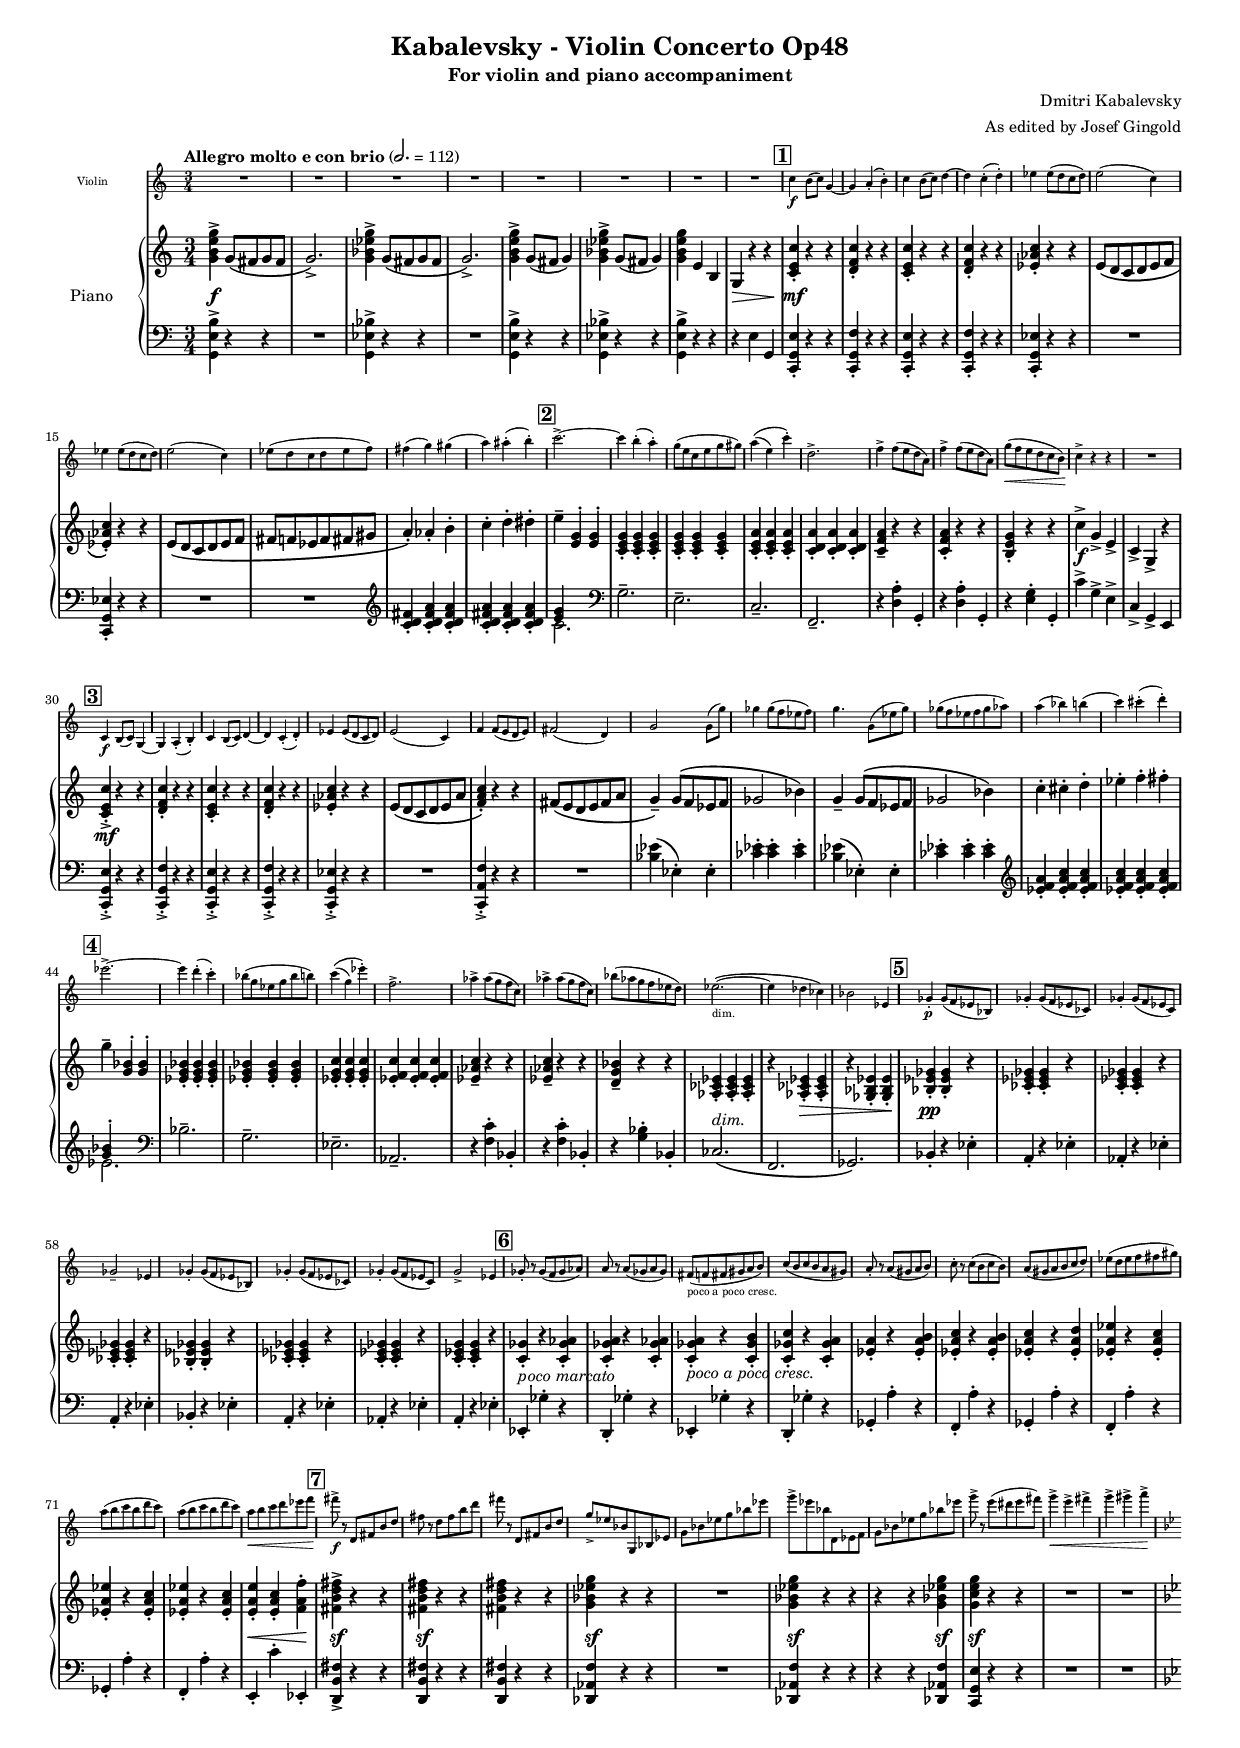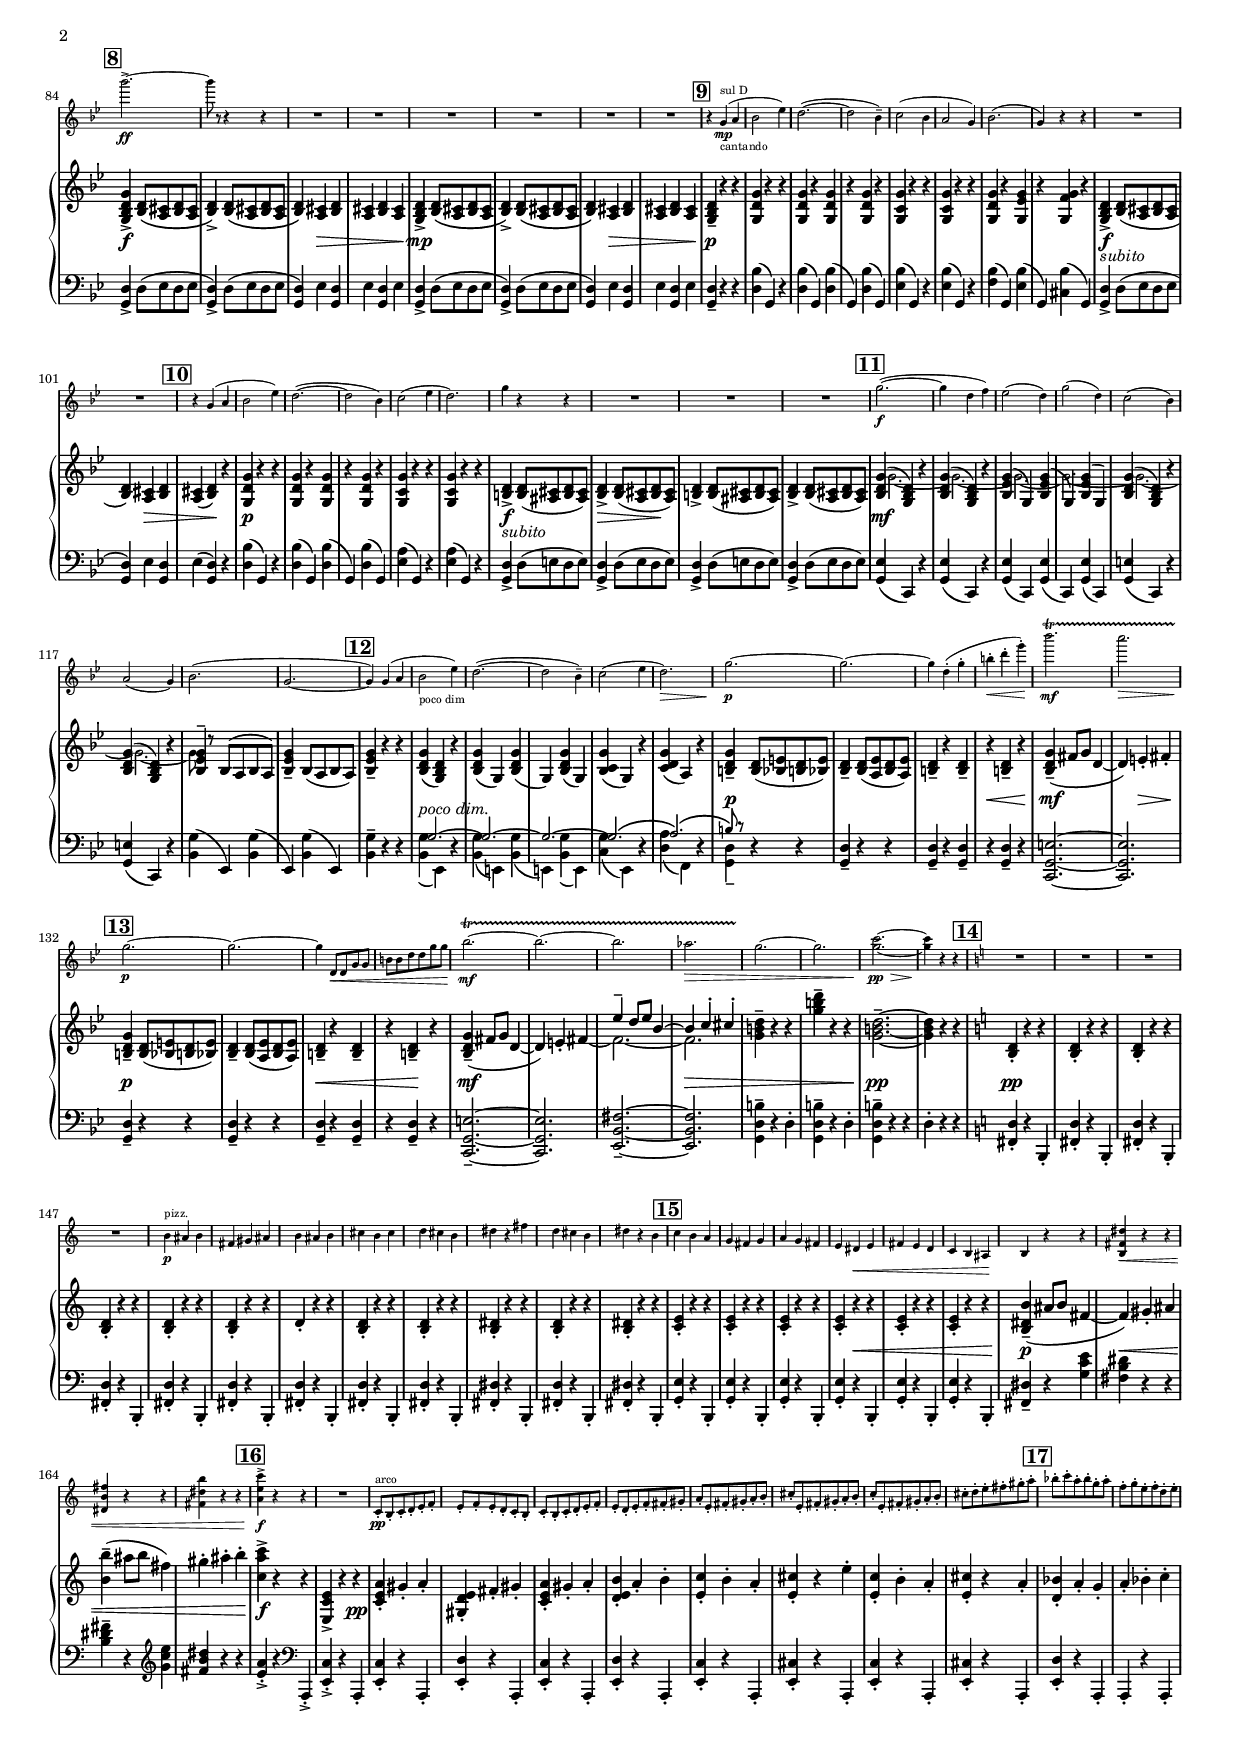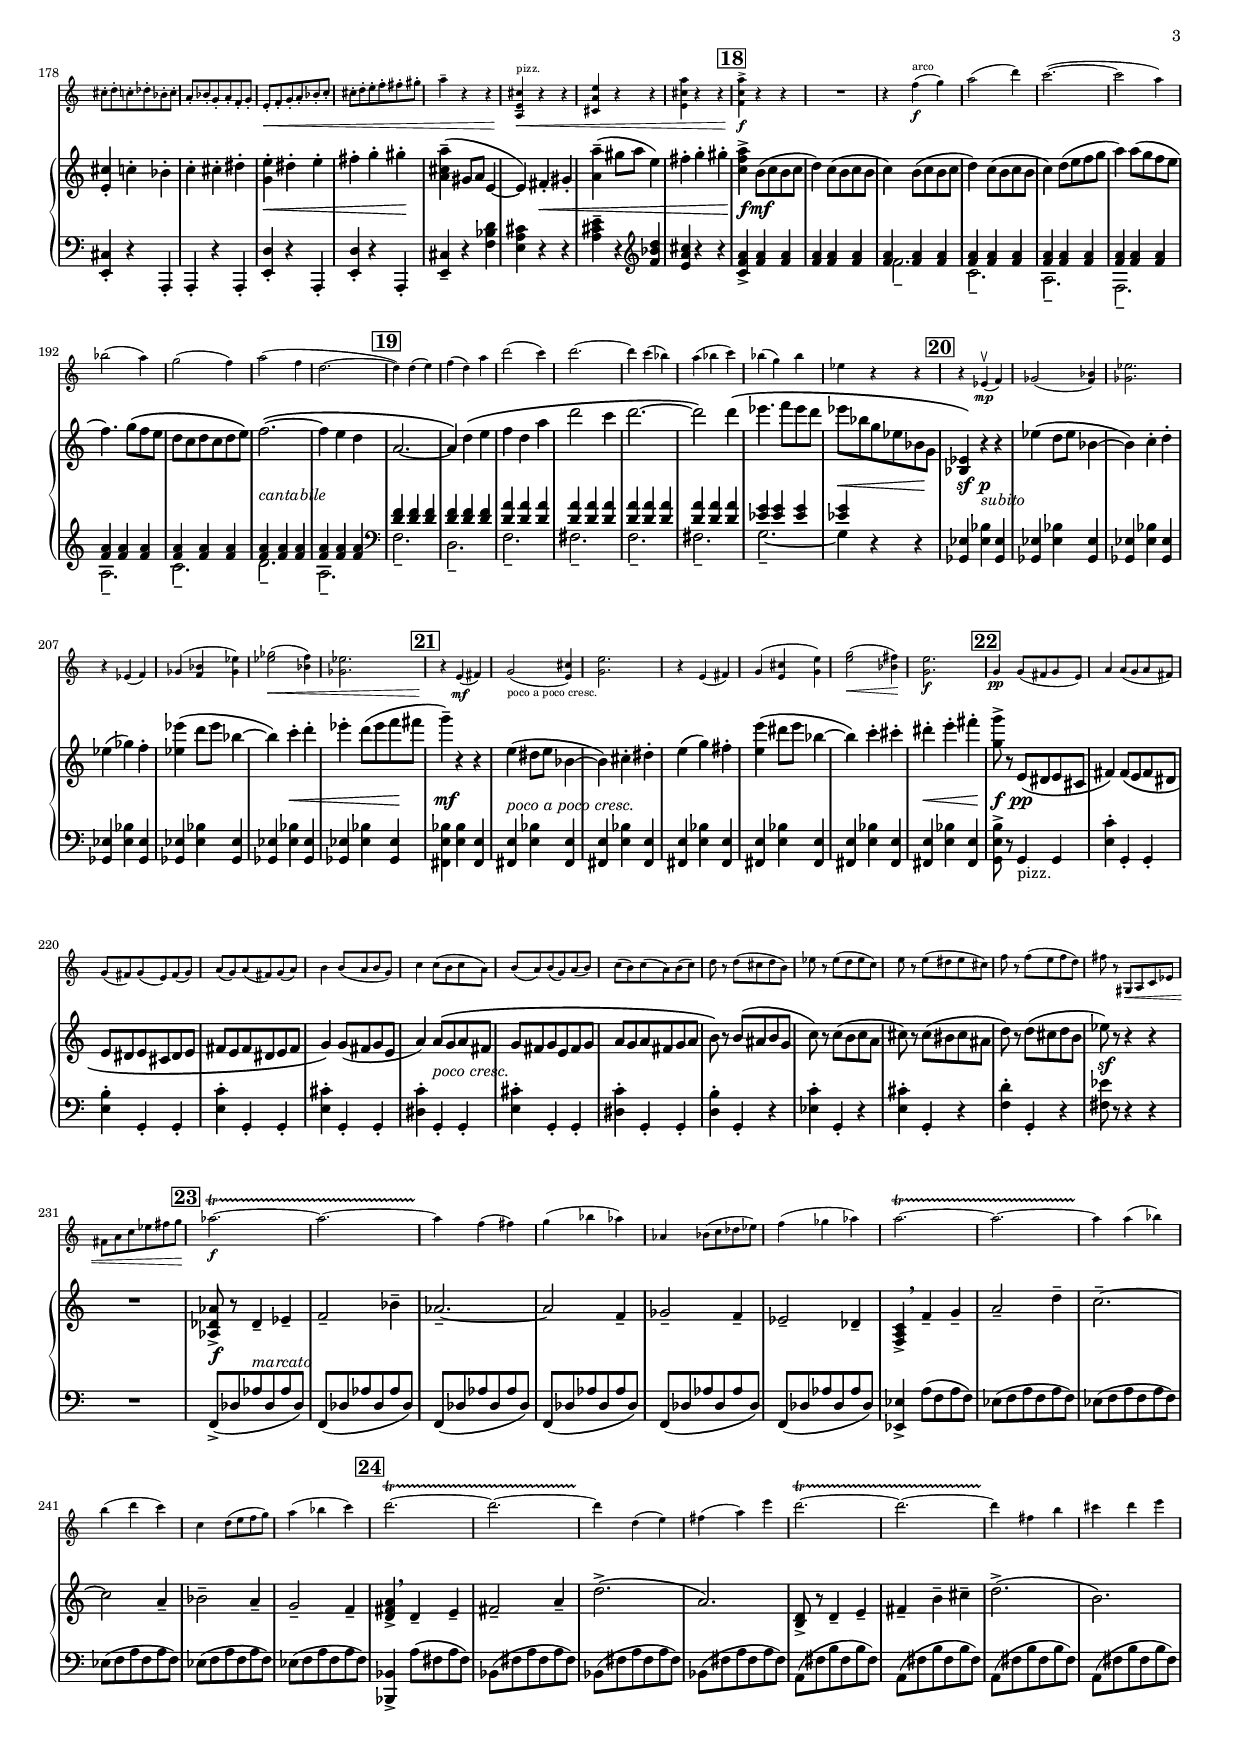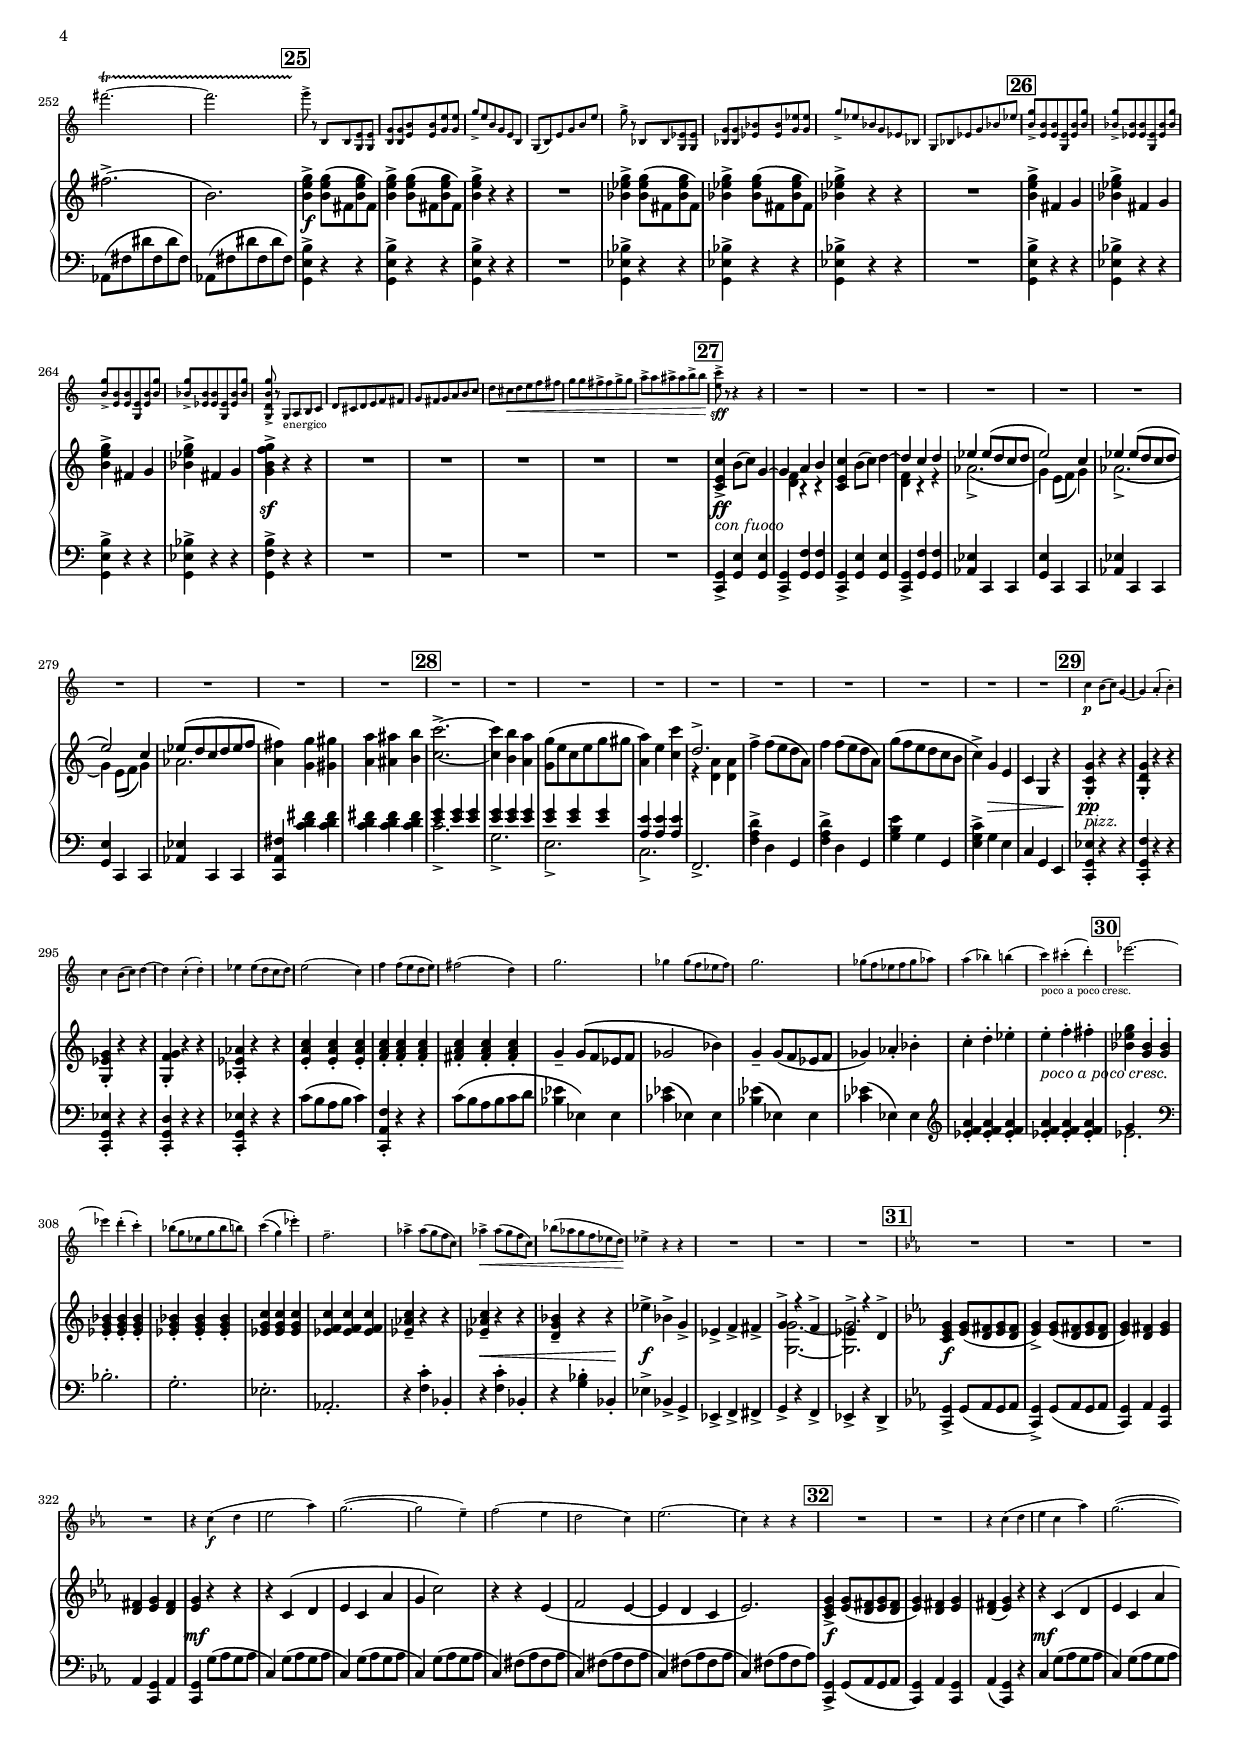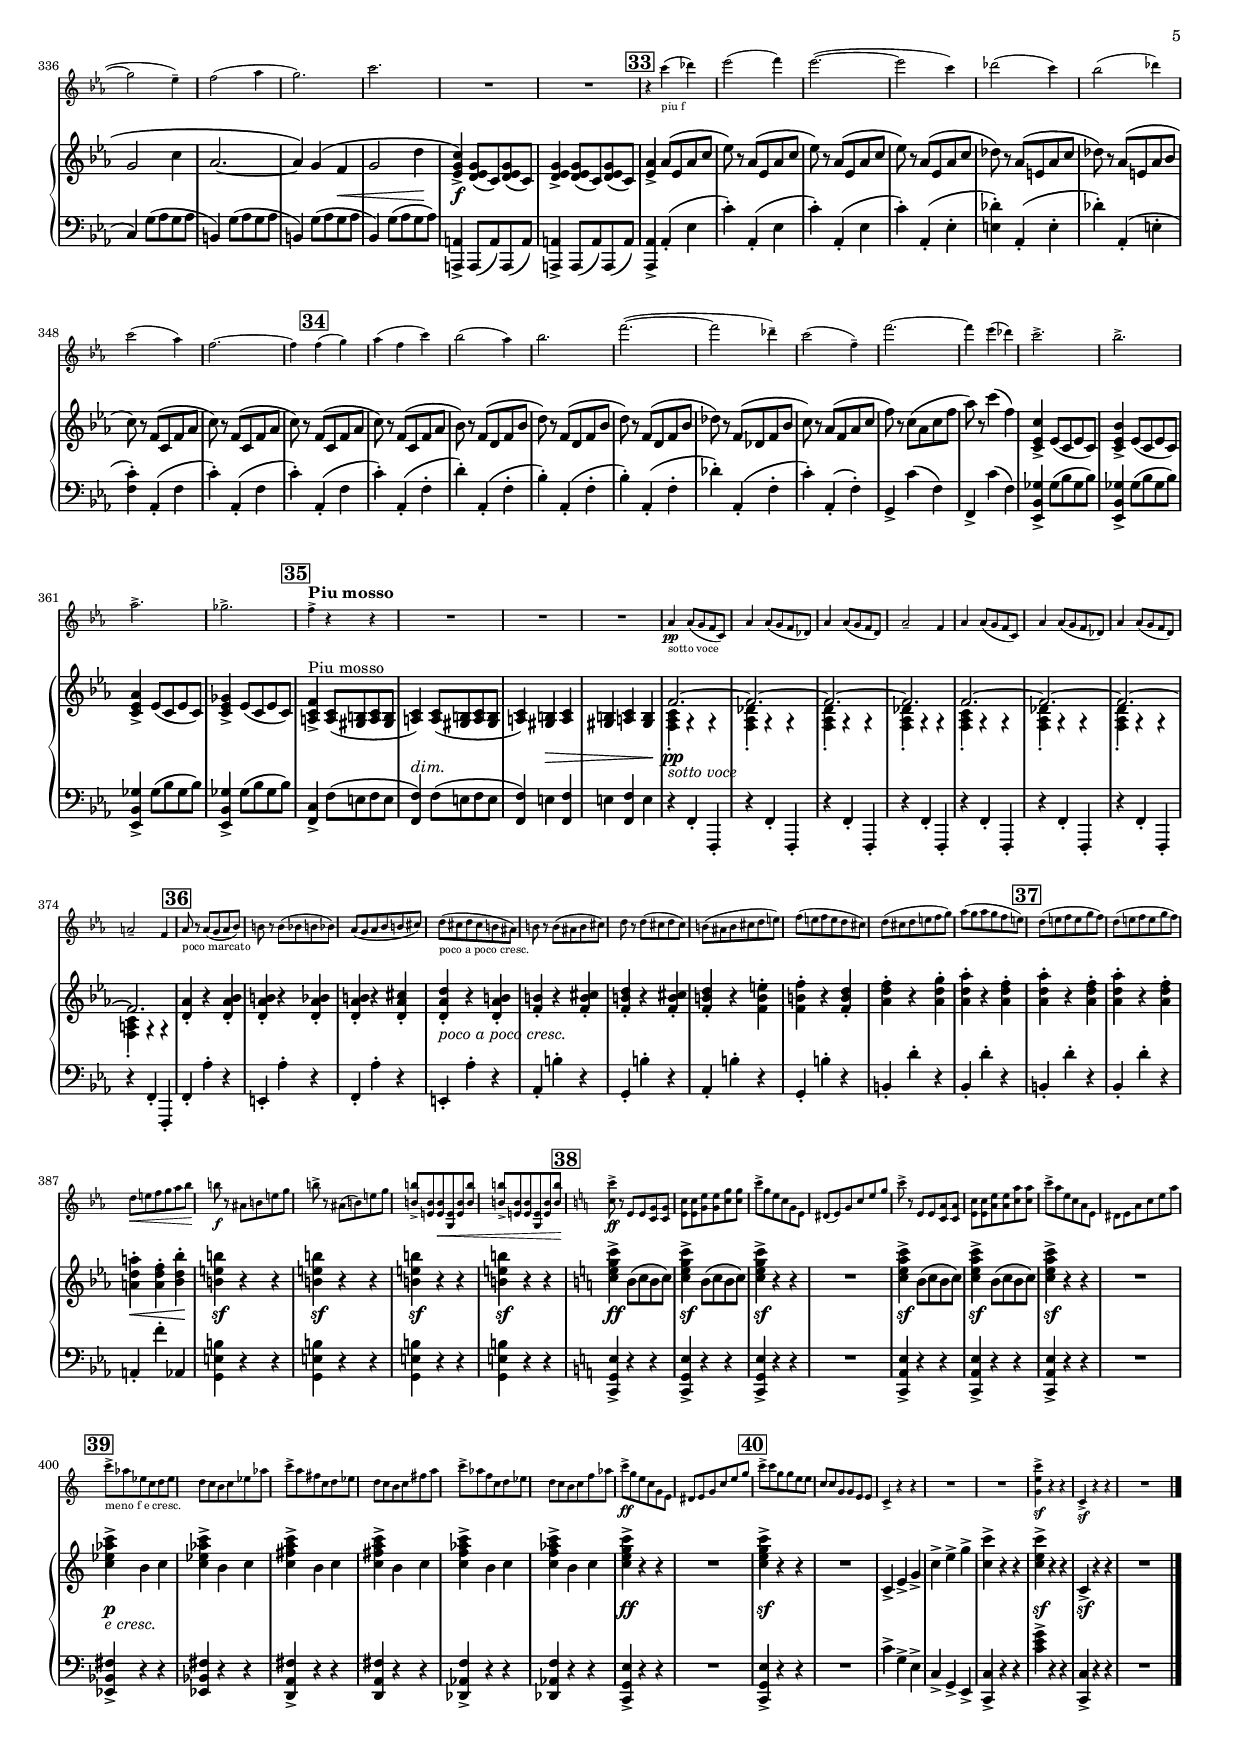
\version "2.18.2"
\include "articulate.ly"
#(set-global-staff-size 14)

%%%%%%%%%%%%%%%%%%%%%%%%%%%%%%%%%%%%%%%%%%%%%%%%%%%%%%%%%%%%%%%%%%%%%%%%%%%%%%%%%%%%%%%%%%
%%  http://lsr.di.unimi.it/LSR/Item?id=445

%LSR by Jay Anderson.
%modyfied by Simon Albrecht on March 2014.
%=> http://lilypond.1069038.n5.nabble.com/LSR-445-error-td160662.html

#(define (octave-up m t)
 (let* ((octave (1- t))
      (new-note (ly:music-deep-copy m))
      (new-pitch (ly:make-pitch
        octave
        (ly:pitch-notename (ly:music-property m 'pitch))
        (ly:pitch-alteration (ly:music-property m 'pitch)))))
  (set! (ly:music-property new-note 'pitch) new-pitch)
  new-note))

#(define (octavize-chord elements t)
 (cond ((null? elements) elements)
     ((eq? (ly:music-property (car elements) 'name) 'NoteEvent)
       (cons (car elements)
             (cons (octave-up (car elements) t)
                   (octavize-chord (cdr elements) t))))
     (else (cons (car elements) (octavize-chord (cdr elements ) t)))))

#(define (octavize music t)
 (if (eq? (ly:music-property music 'name) 'EventChord)
       (ly:music-set-property! music 'elements (octavize-chord
(ly:music-property music 'elements) t)))
 music)

makeOctaves = #(define-music-function (parser location arg mus) (integer? ly:music?)
 (music-map (lambda (x) (octavize x arg)) (event-chord-wrap! mus)))
%%%%%%%%%%%%%%%%%%%%%%%%%%%%%%%%%%%%%%%%%%%%%%%%%%%%%%%%%%%%%%%%%%%%%%%%%%%%%%%%%%%%%%%%%%

cr = \change Staff = "right"
cl = \change Staff = "left"
rhMark = \markup { 
  \path #0.1 #'((moveto -1 0)(rlineto 0 -1.5)(rlineto 0.5 0))
}

\header {
  title = "Kabalevsky - Violin Concerto Op48"
  subtitle = "For violin and piano accompaniment"
  arranger = "As edited by Josef Gingold"
  composer = "Dmitri Kabalevsky"
}

upper-prelude = \relative c'' {
  <g b e g>4-> g8\( fis g fis g2.\)->
  <g bes ees g>4-> g8\( fis g fis g2.\)->
  <g b e g>4-> g8( fis g4)
  <g bes ees g>4-> g8( fis g4)
  <g b e g>4 e b
  g4 r r
}

lower-prelude = \relative c {
  <g e' b'>4-> r r
  R2.
  <g ees' bes'>4-> r r
  R2.
  <g e' b'>4-> r r
  <g ees' bes'>4-> r r
  <g e' b'>4-> r r
  r4 e' g,
}

dynamics-prelude = {
  s2.\f s2.*6 s4\> s4 s4\!
}

upper-one = \relative c' {
  <c e c'>4-. r r
  <d f c'>4-. r r
  <c e c'>4-. r r
  <d f c'>4-. r r
  <ees aes c>4-. r r
  e8\( d c d e f <ees aes c>4-.\) r r
  e8\( d c d e f fis f ees f fis gis a4-.\) aes-. b-. c-. d-. dis-.
}

upper-two = \relative c'' {
  e4-- s4 s4
  <c, e g>4-. q-. q-. q-. q-. q-.
  <c e a>4-. q-. q-.
  <c d a'>4-. q-. q-.
  <c f a>4-- r r
  q4-. r r
  <b e g>4-. r r
  c'4-> g-> e-> c-> g-> r
}

upper-three = \relative c' {
  <c e c'>4-.-> r r
  <d f c'>4-. r r
  <c e c'>4-. r r
  <d f c'>4-. r r
  <ees aes c>4-. r r
  e8\( d c d e a <f a c>4-.\) r r
  fis8\( e d e fis a g4--\)
  g8\( f ees f ges2 bes4\)
  g4-- g8\( f ees f ges2 bes4\)
  c4-. cis-. d-. ees-. f-. fis-.
}

upper-four = \relative c''' {
  g4-- s4 s4
  <ees, g bes>4-. q-. q-. q-. q-. q-.
  <ees g c>4-. q-. q-.
  <ees f c'>4-. q-. q-.
  <ees aes c>4-- r r
  <ees aes c>4-- r r
  <d g bes>4-- r r
  <aes ces ees>4-. q-. q-. r q-. q-.
  r4 <ges bes ees>-. q-.
}

upper-five = \relative c' {
  <bes ees ges>4-. q-. r
  <ces ees ges>4-. q-. r
  <c ees ges>4-. q-. r
  <ces ees ges>4-. q-. r
  <bes ees ges>4-. q-. r
  <ces ees ges>4-. q-. r
  <c ees ges>4-. q-. r
  <c ees g>4-. q-. r
}

upper-six = \relative c' {
  <c ges'>4-. r <c ges' aes>-.
  <c ges' a>4-. r <c ges' aes>-.
  <c ges' a>4-. r <c ges' b>-.
  <c ges' c>4-. r <c ges' a>-.
  <ees a>4-. r <ees a b>-.
  <ees a c>4-. r <ees a b>-.
  <ees a c>4-. r <ees a d>-.
  <ees a ees'>4-. r <ees a c>-.
  <ees a ees'>4-. r <ees a c>-.
  <ees a ees'>4-. r <ees a c>-.
  <e a e'>4-. <e a c>-. <f a f'>-.
}

upper-seven = \relative c' {
  <fis b d fis>4-> r r
  <fis b d fis>4 r r
  <fis b d fis>4 r r
  <g bes ees g>4 r r
  R2.
  <g bes ees g>4 r r
  r4 r4 <g bes ees g>4
  <g c e g>4 r r
  R2. R2.
}

upper-eight = \relative c' {
  \key g \minor
  <g bes d g>4->
  <bes d>8\( <a cis> <bes d> <a cis> <bes d>4\)->
  <bes d>8\( <a cis> <bes d> <a cis> <bes d>4\)
  <a cis>4 <bes d> <a cis> <bes d> <a cis>
  <g bes d>4->
  <bes d>8\( <a cis> <bes d> <a cis> <bes d>4\)->
  <bes d>8\( <a cis> <bes d> <a cis> <bes d>4\)
  <a cis>4 <bes d> <a cis> <bes d> <a cis>
}

upper-nine = \relative c' {
  <g bes d>4-- r r
  <g d' g>4 r r q r q r q r
  <g c g'>4 r r q r r
  <g d' g>4 r <g ees' g> r <g f' g> r
  <g bes d>4->
  <bes d>8( <a cis> <bes d> <a cis> <bes d>4)
  <a cis>4 <bes d>
}

upper-ten = \relative c' {
  <a cis>4( <bes d>) r
  <g d' g>4 r r q r q r q r
  <g c g'>4 r r q r r
  <b d>4-> q8( <ais cis> <b d> <ais cis>)
  <bes d>4-> q8( <a cis> <bes d> <a cis>)
  <b d>4-> q8( <ais cis> <b d> <ais cis>)
  <bes d>4-> q8( <a cis> <bes d> <a cis>)
}

upper-eleven = \relative c' {
  << {
    <bes d g>4( <g bes d>) b'\rest
    <bes, d g>4( <g bes d>) b'\rest
    <bes, ees g>4( g) q( g) q( g)
    <bes d g>( <g bes d>) b'\rest
    <bes, d g>( <g bes d>) b'\rest
    <bes, ees g>4-- bes8( a bes a)
  } \\ {
    \tiny
    % \stemNeutral
    g'2.~ g2.~ g2.~ g2.~ g2.~ g2.~ g8 d'8\rest
  } >>
  \normalsize
  <bes, ees g>4-- bes8( a bes a)
}

upper-twelve = \relative c' {
  <bes ees g>4-- r r
  <bes d g>4( <g bes d>) r
  \repeat unfold 3 { <bes d g>4( g) }
  <bes c g'>4( g) r
  <c d g>4( a) r
  <b d g>4-- <b d>8( <bes e> <b d> <bes e>)
  <bes d>4-- q8( <a ees'> <bes d> <a ees'>)
  <b d>4-- r q-- r q-- r
  <bes d g>4--( fis'8 g d4~ d) e-. fis-.
}

upper-thirteen = \relative c' {
  <b d g>4-- <b d>8( <bes e> <b d> <bes e>)
  <bes d>4-- q8( <a ees'> <bes d> <a ees'>)
  <b d>4-- r q-- r q-- r
  <bes d g>4--( fis'8 g d4~ d) e-. << {
    s4 ees'4-- d8 ees bes4~ bes c4-. cis-.
  } \\ {
    \stemNeutral
    fis,4~
    \stemDown
    fis2.~ fis
  } >>
  <g b d>4-- r r
  <g' b d>4-- r r
  <g, b d>2.--~ q4 r r
}

upper-fourteen = \relative c' {
  \key c \major
  \repeat unfold 6 { <b d>4-. r r }
  d4-. r r
  <b d>4-. r r
  \repeat unfold 2 { <b d>4-. r r <b dis>-. r r }
}

upper-fifteen = \relative c' {
  \repeat unfold 6 { <c e>4-. r r }
  <b dis b'>4--( ais'8 b fis4~ fis) gis-. ais
  <b b'>4--( ais'8 b fis4) gis-. ais-. b-.
}

upper-sixteen = \relative c'' {
  <c a' c>4-> r r <e,, c' e>-> r r
  <c' e a>4-. gis'-. a-.
  <e d gis,>4-. fis-. gis-.
  <a e c>4-. gis-. a-.
  <b e, d>4-. a-. b-.
  <c e,>4-. b-. a-.
  <cis e,>4-. r e-.
  <c e,>4-. b-. a-.
  <cis e,>4-. r a-.
}

upper-seventeen = \relative c' {
  <d bes'>4-. a'-. g-. a-. bes-. c-.
  <cis e,>4-. c-. bes-. c-. cis-. dis-.
  <e g,>4-. dis-. e-. fis-. g-. gis-.
  <a, cis a'>4--( gis8 a e4~ e) fis4-. gis-.
  <a a'>4--( gis'8 a e4) fis-. g-. gis-.
}

upper-eighteen = \relative c'' {
  <c f a>4-> b8( c b c d4)
  c8( b c b c4)
  b8( c b c d4)
  c8( b c b c4)
  d8( e f g a4)
  a8( g f e f4.)
  g8\( f e d c d c d e\)
  f2.\(~ f4 e d a2.~ a4\)
}
upper-ninteen = \relative c'' {
  d4\( e f d a' d2 c4 d2.~ d2\)
  d4\( ees4. f8 ees d ees bes g ees bes g
  <ees bes>4\)
}

upper-twenty = \relative c'' {
  r4 r
  ees4( d8 ees bes4~ bes) c-. d-.
  ees4( ges) f-.
  <ees ees'>4( d'8 ees bes4~ bes) c-. d-.
  ees-. d8( ees f fis g4--)
}

upper-twentyone = \relative c'' {
  r4 r
  e4( dis8 e bes4~ bes) cis-. dis-.
  e4( g) fis-. <e e'>4( dis'8 e bes4~ bes) c-. cis-.
  dis4-. e-. fis-.
}
upper-twentytwo = \relative c''' {
  <g g'>8-> r e,8( dis e cis
  fis4) fis8\( e fis dis e dis e cis dis e fis e fis dis e fis
  g4\) g8( fis g e a4)
  a8\( g a fis g fis g e fis g a g a fis g a b\) r
  b8( ais b g c) r c( b c a cis) r
  cis8( bis cis ais d) r d( cis d b ees) r r4 r4
  R2.
}
upper-twentythree = \relative c' {
  <aes des aes'>8-> r des4-- ees--
  f2-- bes4-- aes2.~-- aes2 f4--
  ges2-- f4-- ees2-- des4--
  <c a f>4-> \breathe f4-- g-- a2-- d4--
  c2.~-- c2 a4-- bes2-- a4-- g2-- f4--
}
upper-twentyfour = \relative c' {
  <d fis a>4-> \breathe d4-- e--
  fis2-- a4-- d2.(-> a2.)
  <b, d>8-> r d4-- e-- fis-- b-- cis--
  d2.->( b2.) fis'2.->( b,2.)
}
upper-twentyfive = \relative c'' {
  \repeat unfold 2 {
    <b e g>4-> q8( fis q fis)
  }
  q4-> r r R2.
  \repeat unfold 2 {
    <bes ees g>4-> q8( fis q fis)
  }
  q4-> r r R2.
}
upper-twentysix = \relative c'' {
  \repeat unfold 2 {
    <b e g>4-> fis g
    <bes ees g>4-> fis g
  }
  <g b f' g>4-> r r R2.*5
}
upper-twentyseven = \relative c' {
  <c e c'>4-> b'8( c)
  << { g4~ g a b } \\ { s4 <f d>4 r r } >>
  <c e c'>4 b'8( c)
  << { \stemNeutral d4~ \stemUp d c d } \\ { s4 <d, f> r r } >>
  << {
    ees'4 ees8( d c d e2) c4 ees ees8( d c d e2) c4
    ees8( d c d ees f \stemNeutral <fis a,>4)
  } \\ {
    aes,2.->( g4) e8( f g4) aes2.->( g4) e8( f g4) aes2.
  } >>
  \makeOctaves 1 { g4 gis a ais b }
}
upper-twentyeight = \relative c'' {
  \makeOctaves 1 { c2.~-> c4 b a }
  <g g'>8( e' c e g gis
  <a a,>4) e <c c'>
  << { d2.-> } \\ { r4 <a d,> q } >>
  f'4-> f8( e d a) f'4 f8( e d a)
  g'8( f e d c b c4)-> g e c g r
}
upper-twentynine = \relative c' {
  <g c g'>4-. r r
  <g d' g>4-. r r
  <g ees' g>4-. r r
  <g f' g>4-. r r
  <aes ees' aes>4-. r r
  \repeat unfold 3 { <e' a c>-. }
  \repeat unfold 3 { <f a c>-. }
  \repeat unfold 3 { <fis a c>-. }
  g4-- g8( f ees f ges2 bes4)
  g4-- g8( f ees f ges4)
  aes4-. bes-. c-. d-. ees-. e-. f-. fis-.
}
upper-thirty = \relative c'' {
  <bes ees g>4 s2
  \repeat unfold 6 { <ees, g bes>4-. }
  \repeat unfold 3 { <ees g c>4 }
  \repeat unfold 3 { <ees f c'>4 }
  <ees aes c>4-- r r
  <ees aes c>4-- r r
  <d g bes>4-- r r
  ees'4-> bes-> g-> ees-> f-> fis->
  << { g4-> r f-> ees-> r d-> } \\ { <g, g'>2.~ q2. } >>
}
upper-thirtyone = \relative c' {
  \key c \minor
  <c ees g>4
  <ees g>8( <d fis> <ees g> <d fis> <ees g>4)->
  <ees g>8( <d fis> <ees g> <d fis> <ees g>4)
  <d fis>4 <ees g> <d fis> <ees g> <d fis>
  <ees g>4 r r r c( d ees c aes' g c2)
  r4 r ees,4( f2 ees4~ ees d c ees2.)
}
upper-thirtytwo = \relative c' {
  <c ees g>4->
  <ees g>8( <d fis> <ees g> <d fis> <ees g>4)
  <d fis>4 <ees g> <d fis>( <ees g>) r
  r4 c( d ees c aes' g2 c4 aes2.~ aes4)
  g4( f g2 d'4 <ees, g c>4->)
  \repeat unfold 2 { <d ees g>8( c) }
  q4->
  \repeat unfold 2 { <d ees g>8( c) }
}
upper-thirtythree = \relative c' {
  <ees aes>4->
  \repeat unfold 3 { aes8( ees aes c ees) r }
  aes,8( ees aes c des) r
  aes8( e aes c des) r
  aes8( e aes bes c) r
  \repeat unfold 3 { f,8( c f aes c) r }
}
upper-thirtyfour = \relative c' {
  f8( c f aes bes) r
  \repeat unfold 2 { f8( d f bes d) r }
  f,8( d f bes des) r
  f,8( des f bes c) r
  aes8( f aes c f) r
  c8( aes c f aes) r c4( f,)
  <c, ees c'>4-> ees8( c ees c)
  <c ees bes'>4-> ees8( c ees c)
  <c ees aes>4-> ees8( c ees c)
  <c ees ges>4-> ees8( c ees c)
}
upper-thirtyfive = \relative c' {
  <a c f>4->^"Piu mosso"
  <a c>8( <gis b> <a c> <gis b> <a c>4)
  <a c>8( <gis b> <a c> <gis b> <a c>4)
  <gis b>4 <a c> <gis b> <a c> <gis b>
  << {
    f'2.~ f~ f~ f
    f2.~ f~ f~ f
  } \\ {
    <f, aes c>4-. r r
    <f aes des>4-. r r
    <f aes d>4-. r r
    <f aes des>4-. r r
    <f aes c>4-. r r
    <f aes des>4-. r r
    <f aes d>4-. r r
    <f a c>4-. r r
  } >>
}
upper-thirtysix = \relative c' {
  <d aes'>4-. r <d aes' bes>-.
  <d aes' b>4-. r <d aes' bes>-.
  <d aes' b>4-. r <d aes' cis>-.
  <d aes' d>4-. r <d aes' b>-.
  <f b>4-. r <f b cis>-.
  <f b d>4-. r <f b cis>-.
  <f b d>4-. r <f b e>-.
  <f b f'>4-. r <f b d>-.
  <aes d f>4-. r <aes d g>-.
  <aes d aes'>4-. r <aes d f>-.
}
upper-thirtyseven = \relative c'' {
  <aes d aes'>4-. r <aes d f>-.
  <aes d aes'>4-. r <aes d f>-.
  <a d a'>4-. <a d f>-. <bes d bes'>-.
  \repeat unfold 4 { <b e b'>4 r r }
}
upper-thirtyeight = \relative c'' {
  \key c \major
  <c e g c>4-> b8( c b c)
  <c e g c>4-> b8( c b c)
  q4-> r r R2.
  <c e a c>4-> b8( c b c)
  <c e a c>4-> b8( c b c)
  q4-> r r R2.
}
upper-thirtynine = \relative c'' {
  <c ees aes c>4-> b c
  <c ees aes c>4-> b c
  <c fis a c>4-> b c
  <c fis a c>4-> b c
  <c f aes c>4-> b c
  <c f aes c>4-> b c
  <c e g c>4-> r r R2.
}
upper-forty = \relative c'' {
  <c e g c>4-> r r R2.
  c,4-> e-> g-> c-> e-> g->
  <c, c'>4-> r r
  <c e c'>4-> r r
  c,4-> r r R2.
}

lower-one = \relative c, {
  <c g' e'>4-. r r
  <c g' f'>4-. r r
  <c g' e'>4-. r r
  <c g' f'>4-. r r
  <c g' ees'>4-. r r
  R2.
  <c g' ees'>4-. r r
  R2. R2.
  \clef treble
  <c'' d fis>4-. \repeat unfold 5 { <c d fis a>4-. }
}

lower-two = \relative c' {
  << { <e g>4 \cr q-. q-. } \\ { \cl c2. } >>
  \clef bass
  g2.-- e2.-- c2.-- f,2.--
  r4 <d' a'>-. g,-.
  r4 <d' a'>-. g,-.
  r4 <e' g>-. g,-.
  c'4-> g-> e-> c-> g-> e
}

lower-three = \relative c, {
  <c g' e'>4-.-> r r
  <c g' f'>4-.-> r r
  <c g' e'>4-.-> r r
  <c g' f'>4-.-> r r
  <c g' ees'>4-.-> r r
  R2.
  <c a' f'>4-.-> r r
  R2.
  <bes'' ees>4( ees,-.) ees-.
  <ces' ees>4-. q-.q-.
  <bes ees>4( ees,-.) ees-.
  <ces' ees>4-. q-.q-.
  \clef treble
  <ees f a>4-.
  \repeat unfold 5 { <ees f a c>4-. }
}

lower-four = \relative c'' {
  << { <g bes>4-. \cr q-. q-. } \\ { \cl ees2. } >>
  \clef bass
  bes2.-- g-- ees-- aes,--
  r4 <f' c'>4-. bes,-.
  r4 <f' c'>4-. bes,-.
  r4 <g' bes>4-. bes,-.
  ces2.\( f, ges\)
}

lower-five = \relative c {
  bes4-. r ees-.
  a,4-. r ees'-.
  aes,4-. r ees'-.
  a,4-. r ees'-.
  bes4-. r ees-.
  a,4-. r ees'-.
  aes,4-. r ees'-.
  a,4-. r ees'-.
}

lower-six = \relative c, {
  ees4-. ges'-. r
  d,4-. ges'-. r
  ees,4-. ges'-. r
  d,4-. ges'-. r
  \repeat unfold 3 {
    ges,4-. a'-. r
    f,4-. a'-. r
  }
  e,4-. c''-. ees,,-.
}

lower-seven = \relative c, {
  <d b' fis'>4-> r r
  q4 r r q4 r r
  <des aes' f'>4 r r
  R2.
  q4 r r r r q
  <c g' e'>4 r r
  R2.*2
}

lower-eight = \relative c {
  \key g \minor
  <d g,>4->
  d8( ees d ees q4)->
  d8( ees d ees q4)
  ees4 q ees q ees
  <d g,>4->
  d8( ees d ees q4)->
  d8( ees d ees q4)
  ees4 q ees q ees
}

lower-nine = \relative c {
  <d g,>4-- r r
  <d bes'>4( g,) r
  \repeat unfold 3 { <d' bes'>4( g,) }
  <ees' bes'>4( g,) r
  <ees' bes'>4( g,) r
  <f' bes>4( g,) <ees' bes'>( g,) <cis bes'>( g)
  <d' g,>4->
  d8( ees d ees q4)
}

lower-ten = \relative c {
  ees4 q ees( q) r
  <d bes'>4( g,) r
  \repeat unfold 3 { <d' bes'>4( g,) }
  <ees' a>4( g,) r
  <ees' a>4( g,) r
  <d' g,>4->
  d8( e d e) q4->
  d8( ees d ees) q4->
  d8( e d e) q4->
  d8( ees d ees)
}

lower-eleven = \relative c {
  \repeat unfold 2 { <g ees'>4( c,) r }
  \repeat unfold 3 { q4( c) }
  \repeat unfold 2 { <g' e'>4( c,) r }
  \repeat unfold 3 { <bes' g'>4( ees,) }
}

lower-twelve = \relative c {
  <bes g'>4-- r r
  << {
    \tiny
    g'2.~ g2.~ g2.~ g2.\( a2.\)\( b8\) r
  } \\ {
    \normalsize
    <bes, g'>4( ees,) d'\rest
    \repeat unfold 3 { <bes g'>4( e,) }
    <c' g'>4( ees,) d'\rest
    <d a'>4( f,) d'\rest
    <g, d'>4--
  } >>
  r4 r4
  <g d'>4-- r r
  q-- r q-- r q-- r
  <c, g' e'>2.~ q2.
}

lower-thirteen = \relative c {
  <g d'>4-- r r q-- r r
  q-- r q-- r q-- r
  <c, g' e'>2.--~ q2.
  <ees bes' fis'>2.--~ q2.
  \repeat unfold 2 { <g d' b'>4-- r d'-. }
  q4-- r r d4-. r r
}

lower-fourteen = \relative c, {
  \key c \major
  \repeat unfold 9 { <fis d'>4-. r b,-. }
  <fis' dis'>4-. r b,-.
  <fis' d'>4-. r b,-.
  <fis' dis'>4-. r b,-.
}

lower-fifteen = \relative c {
  \repeat unfold 6 { <g e'>4-. r b,-. }
  <fis' dis'>4-- r <g' c e>4 <fis b dis> r r
  <b dis fis>4-- r \clef treble <g' c e> <fis b dis> r r
}

lower-sixteen = \relative c' {
  <e a>-.-> r \clef bass
  a,,,4-.-> <e' c'>-.-> r a,-.
  <e' c'>-. r a,-.
  <e' d'>-. r a,-.
  <e' c'>-. r a,-.
  <e' d'>-. r a,-.
  <e' c'>-. r a,-.
  <e' cis'>-. r a,-.
  <e' c'>-. r a,-.
  <e' cis'>-. r a,-.
}

lower-seventeen = \relative c, {
  <e d'>-. r a,-. a-. r a-.
  <e' cis'>-. r a,-. a-. r a-.
  <e' d'>-. r a,-.
  <e' d'>-. r a,-.
  <e' cis'>4-- r <f' bes d> <e a cis> r r
  <a cis e>4-- r \clef treble
  <f' bes d>4 <e a cis> r r
}

lower-eighteen = \relative c' {
  <c f a>4-> <f a> q q q q
  << {
    \repeat unfold 24 { q4 }
  } \\ {
    f2.-- c-- a-- f-- a-- c-- d-- a--
  } >>
}

lower-ninteen = \relative c' {
    \clef bass
    << {
      \repeat unfold 6 { <d f>4 }
      \repeat unfold 12 { <d a'>4 }
      <ees g>4 q q q
    } \\ {
      f,2.-- d-- f-- fis-- f-- fis-- g~-- g4
    } >>
    r4 r
  }

lower-twenty = \relative c {
  \repeat unfold 7 {
    <ees ges,>4 <ees bes'> <ees ges,>
  }
}

lower-twentyone = \relative c {
  <e bes' fis,>4 <e bes'> <e fis,>
  \repeat unfold 6 {
    <e fis,>4 <e bes'> <e fis,>
  }
}

lower-twentytwo = \relative c {
  <g e' b'>8-> r g4_\markup { "pizz." } g
  <e' c'>4-. g,-. g-.
  <e' b'>4-. g,-. g-.
  <e' c'>4-. g,-. g-.
  <e' cis'>4-. g,-. g-.
  <dis' c'>4-. g,-. g-.
  <e' cis'>4-. g,-. g-.
  <dis' c'>4-. g,-. g-.
  <d' b'>4-. g,-. r
  <ees' c'>4-. g,-. r
  <e' cis'>4-. g,-. r
  <f' d'>4-. g,-. r
  <fis' ees'>8 r r4 r4
  R2.
}
lower-twentythree = \relative c, {
  f8->( des' aes' des, aes' des,)
  \repeat unfold 5 {
    f,8( des' aes' des, aes' des,)
  }
  <ees ees,>4-> a8( f a f)
  \repeat unfold 5 { ees8( f a f a f) }
}
lower-twentyfour = \relative c {
  <bes bes,>4-> a'8( fis a fis)
  \repeat unfold 3 { bes,8( fis' a fis a fis) }
  \repeat unfold 4 { a,8( fis' b fis b fis) }
  \repeat unfold 2 { aes,8( fis' dis' fis, dis' fis,) }
}
lower-twentyfive = \relative c {
  <g e' b'>4-> r r q-> r r q-> r r R2.
  <g ees' bes'>4-> r r q-> r r q-> r r R2.
}
lower-twentysix = \relative c {
  <g e' b'>4-> r r <g ees' bes'>-> r r
  <g e' b'>4-> r r <g ees' bes'>-> r r
  <g f' b>4-> r r R2.*5
}
lower-twentyseven = \relative c {
  <g c,>4-> <g e'> q
  <g c,>4-> <g f'> q
  <g c,>4-> <g e'> q
  <g c,>4-> <g f'> q
  <aes ees'>4 c, c
  <g' e'> c, c
  <aes' ees'>4 c, c
  <g' e'> c, c
  <aes' ees'>4 c, c
  <c a' fis'>4 <c'' d fis> q q q q
}
lower-twentyeight = \relative c' {
  << {
    \repeat unfold 9 { <e g>4 }
    \repeat unfold 3 { <a, e'>4 }
  } \\ {
    c2.-> g-> e-> c->
  } >>
  f,2.->
  <f' a d>4-> d g,
  <f' a d>4-> d g,
  <g' b e>4 g g,
  <e' g c>4-> g e c g e
}
lower-twentynine = \relative c, {
  <c g' ees'>4-. r r
  <c g' f'>4-. r r
  <c g' ees'>4-. r r
  <c g' d'>4-. r r
  <c g' ees'>4-. r r
  c''8( b a b c4)
  <c,, a' f'>4-. r r c''8( b a b c d
  <bes ees>4 ees,) ees
  <ces' ees>4( ees,) ees
  <bes' ees>4( ees,) ees
  <ces' ees>4( ees,) ees
  \clef treble
  \repeat unfold 6 { <ees' f a>4-. }
}
lower-thirty = \relative c'' {
  << {
    g4 \cr <g bes>4-. q-.
  } \\ {
    \cl ees2.-.
  } >>
  \clef bass
  bes2.-. g-. ees-. aes,-.
  r4 <f' c'>4-. bes,-.
  r4 <f' c'>4-. bes,-.
  r4 <g' bes>4-. bes,-.
  ees4-> bes-> g-> ees-> f-> fis->
  g4-> r f-> ees-> r d->
}
lower-thirtyone = \relative c {
  \key c \minor
  <g c,>4->
  g8( aes g aes <g c,>4)->
  g8( aes g aes <g c,>4)
  aes4 q aes q aes q
  \repeat unfold 4 { g'8( aes g aes c,4) }
  \repeat unfold 3 { fis8( aes fis aes c,4) }
  fis8( aes fis aes)
}
lower-thirtytwo = \relative c {
  <g c,>4->
  g8( aes g aes <g c,>4)
  aes4 q aes( q) r4
  c4 \repeat unfold 2 { g'8( aes g aes c,4) }
  \repeat unfold 2 { g'8( aes g aes b,4) }
  g'8( aes g aes bes,4)
  g'8( aes g aes)
  \repeat unfold 2 { <a,, a'>4-> a8( a') a,( a') }
}
lower-thirtythree = \relative c {
  <aes aes,>4->
  \repeat unfold 3 { aes4-.( ees' c'-.) }
  aes,4-.( ees'-. <e des'>-.)
  aes,4-.( e'-. des'-.)
  aes,4-.( e'-. <f c'>-.)
  \repeat unfold 3 { aes,4-.( f' c'-.) }
}
lower-thirtyfour = \relative c {
  aes4-.( f'-. d'-.)
  aes,4-.( f'-. bes-.)
  aes,4-.( f'-. bes-.)
  aes,4-.( f'-. des'-.)
  aes,4-.( f'-. c'-.)
  aes,-.( f'-.)
  g,4-> c'4( f,) f,-> c''( f,)
  \repeat unfold 4 {
    <ges bes, ees,>4-> ges8( bes ges bes)
  }
}
lower-thirtyfive = \relative c {
  <c f,>4->
  \repeat unfold 2 { f8( e f e <f f,>4) }
  e4 q e q e
  \repeat unfold 8 { r4 f,-. f,-. }
}
lower-thirtysix = \relative c, {
  f4-. aes'-. r e,-. aes'-. r
  f,4-. aes'-. r e,-. aes'-. r
  aes,4-. b'-. r g,-. b'-. r
  aes,4-. b'-. r g,-. b'-. r
  b,4-. d'-. r bes,-. d'-. r
}
lower-thirtyseven = \relative c {
  b4-. d'-. r bes,-. d'-. r
  a,4-. f''-. aes,,
  \repeat unfold 4 { <g e' b'>4 r r }
}
lower-thirtyeight = \relative c, {
  \key c \major
  \repeat unfold 3 { <c g' e'>4-> r r } R2.
  \repeat unfold 3 { <c a' e'>4-> r r } R2.
}
lower-thirtynine = \relative c, {
  <ees bes' fis'>4-> r r q r r
  <d a' fis'>4-> r r q r r
  <des aes' f'>4-> r r q r r
  <c g' e'>4-> r r R2.
}
lower-forty = \relative c, {
  <c g' e'>4-> r r R2.
  c''4-> g-> e-> c-> g-> e->
  <c c'>4-> r r <c'' e g>-> r r <c,, c'>4-> r r R2.
}

dynamics-one = {
  s2.\mf s2.*10
}
dynamics-two = {
  s2.*8 s2.\f s2.
}
dynamics-three = {
  s2.\mf s2.*13
}
dynamics-four = {
  s2.*8 s2._"dim." s4 s2\> s2 s4\!
}
dynamics-five = {
  s2.\pp s2.*7
}
dynamics-six = {
  s2._"poco marcato" s2. s2._"poco a poco cresc." s2.*7 s2\< s4\!
}
dynamics-seven = {
  s2.\sf s2.\sf s2. s2.\sf s2. s2.\sf s2 s4\sf s2.\sf s2.*2
}
dynamics-eight = {
  s2.\f s2. s4 s2\> s2 s4\! s2.\mp s2. s4 s2\> s2 s4\!
}
dynamics-nine = {
  s2.\p s2.*7 s2.\f_"subito" s4 s2\> s4 s2\!
}
dynamics-ten = {
  s2.\p s2.*4 s2.\f_"subito" s2\> s4\! s2.*2
}
dynamics-eleven = {
  s2.\mf s2.*7
}
dynamics-twelve = {
  s2. s2._"poco dim." s2.*4 s2.\p s2.*2 s2\< s4\! s2.\mf s4 s\> s\!
}
dynamics-thirteen = {
  s2.\p s s2.\< s4 s\! s s2.\mf s2.*2 s2.\> s2. s2 s4\! s2.\pp s2.
}
dynamics-fourteen = {
  s2.\pp s2.*11
}
dynamics-fifteen = {
  s2.*3 s4 s2\< s2. s2 s4\! s2.\p s2.\< s2. s2 s4\!
}
dynamics-sixteen = {
  s2.\f s2 s4\pp s2.*8
}
dynamics-seventeen = {
  s2.*4 s2.\< s2 s4\! s2. s4 s2\< s2. s2 s4\!
}
dynamics-eighteen = {
  s4\f s2\mf s2.*7 s2._"cantabile" s2.
}
dynamics-ninteen = {
  s2.*7 s2\< s4\!
}
dynamics-twenty = {
  s4\sf s2\p_"subito" s2.*4 s4 s2\< s2 s4\!
}
dynamics-twentyone = {
  s2.\mf s2._"poco a poco cresc." s2.*4 s2\< s4\!
}
dynamics-twentytwo = {
  s4\f s2\pp s2.*4 s4 s2_"poco cresc." s2.*6 s2.\sf s2.
}
dynamics-twentythree = {
  s4\f s2_"marcato" s2.*11
}
dynamics-twentyfour = {
  s2.*10
}
dynamics-twentyfive = {
  s2.\f s2.*7
}
dynamics-twentysix = {
  s2.*4 s2.\sf s2.*5
}
dynamics-twentyseven = {
  s2.\ff_"con fuoco" s2.*10
}
dynamics-twentyeight = {
  s2.*8 s4 s2\> s2 s4\!
}
dynamics-twentynine = {
  s2.\pp_"pizz." s2.*12 s2._"poco a poco cresc."
}
dynamics-thirty = {
  s2.*6 s2.\< s2 s4\! s2.\f s2.*3
}
dynamics-thirtyone = {
  s2.\f s2.*3
  s2.\mf
  s2.*7
}
dynamics-thirtytwo = {
  s2.\f s2.*2 s2.\mf s2.*3
  s2 s4\< s2 s4\!
  s2.\f s2.
}
dynamics-thirtythree = {
  s2.*8
}
dynamics-thirtyfour = {
  s2.*13
}
dynamics-thirtyfive = {
  s2. s2._"dim." s4 s2\> s2 s4\!
  s2.\pp_"sotto voce" s2.*7
}
dynamics-thirtysix = {
  s2.*3 s2._"poco a poco cresc." s2.*6
}
dynamics-thirtyseven = {
  s2.*2 s2\< s4\! \repeat unfold 4 { s2.\sf }
}
dynamics-thirtyeight = {
  s2.\ff s2.\sf s2.\sf s2.
  \repeat unfold 3 { s2.\sf }
  s2.
}
dynamics-thirtynine = {
  s2.\p_"e cresc." s2.*5 s2.\ff s2.
}
dynamics-forty = {
  s2.\sf s2.*4 s2.\sf s2.\sf s2.
}

upper = \relative c' {
  \clef treble
  \tempo "Allegro molto e con brio" 2. = 112
  \time 3/4
  \key c \major
  \upper-prelude
  \upper-one
  \upper-two
  \upper-three
  \upper-four
  \upper-five
  \upper-six
  \upper-seven
  \upper-eight
  \upper-nine
  \upper-ten
  \upper-eleven
  \upper-twelve
  \upper-thirteen
  \upper-fourteen
  \upper-fifteen
  \upper-sixteen
  \upper-seventeen
  \upper-eighteen
  \upper-ninteen
  \upper-twenty
  \upper-twentyone
  \upper-twentytwo
  \upper-twentythree
  \upper-twentyfour
  \upper-twentyfive
  \upper-twentysix
  \upper-twentyseven
  \upper-twentyeight
  \upper-twentynine
  \upper-thirty
  \upper-thirtyone
  \upper-thirtytwo
  \upper-thirtythree
  \upper-thirtyfour
  \upper-thirtyfive
  \upper-thirtysix
  \upper-thirtyseven
  \upper-thirtyeight
  \upper-thirtynine
  \upper-forty
  \bar "|."
}

lower = \relative c {
  \clef bass
  \time 3/4
  \key c \major
  \lower-prelude
  \lower-one
  \lower-two
  \lower-three
  \lower-four
  \lower-five
  \lower-six
  \lower-seven
  \lower-eight
  \lower-nine
  \lower-ten
  \lower-eleven
  \lower-twelve
  \lower-thirteen
  \lower-fourteen
  \lower-fifteen
  \lower-sixteen
  \lower-seventeen
  \lower-eighteen
  \lower-ninteen
  \lower-twenty
  \lower-twentyone
  \lower-twentytwo
  \lower-twentythree
  \lower-twentyfour
  \lower-twentyfive
  \lower-twentysix
  \lower-twentyseven
  \lower-twentyeight
  \lower-twentynine
  \lower-thirty
  \lower-thirtyone
  \lower-thirtytwo
  \lower-thirtythree
  \lower-thirtyfour
  \lower-thirtyfive
  \lower-thirtysix
  \lower-thirtyseven
  \lower-thirtyeight
  \lower-thirtynine
  \lower-forty
  \bar "|."
}

dynamics = {
  \dynamics-prelude
  \dynamics-one
  \dynamics-two
  \dynamics-three
  \dynamics-four
  \dynamics-five
  \dynamics-six
  \dynamics-seven
  \dynamics-eight
  \dynamics-nine
  \dynamics-ten
  \dynamics-eleven
  \dynamics-twelve
  \dynamics-thirteen
  \dynamics-fourteen
  \dynamics-fifteen
  \dynamics-sixteen
  \dynamics-seventeen
  \dynamics-eighteen
  \dynamics-ninteen
  \dynamics-twenty
  \dynamics-twentyone
  \dynamics-twentytwo
  \dynamics-twentythree
  \dynamics-twentyfour
  \dynamics-twentyfive
  \dynamics-twentysix
  \dynamics-twentyseven
  \dynamics-twentyeight
  \dynamics-twentynine
  \dynamics-thirty
  \dynamics-thirtyone
  \dynamics-thirtytwo
  \dynamics-thirtythree
  \dynamics-thirtyfour
  \dynamics-thirtyfive
  \dynamics-thirtysix
  \dynamics-thirtyseven
  \dynamics-thirtyeight
  \dynamics-thirtynine
  \dynamics-forty
}

violin-prelude = \relative c'' {
  R2. R2. R2. R2. R2. R2. R2. R2.
}
violin-one = \relative c'' {
  c4\f b8( c) g4~ g a-.( b-.) c4 b8( c) d4~ d c-.( d-.) ees4 ees8( d c d) e2( c4)
  ees4 ees8( d c d) e2( c4) ees8( d c d ees f) fis4( g) gis( a) ais-.( b-.)
}
violin-two = \relative c''' {
  c2.~-> c4 b-.( a-.) g8( e c e g gis) a4(\( e) c'-.\) d,2.->
  f4-> f8( e d a)
  f'4-> f8( e d a)
  g'8(\< f e d c b)\! c4-> r r R2.
}
violin-three = \relative c'' {
  c,4\f b8( c) g4~ g a-.( b-.) c4 b8( c) d4~ d c-.( d-.)
  ees4 ees8( d c d) e2( c4)
  f4 f8( e d e) fis2( d4)
  g2 g8( g') ges4 ges8( f ees f) g4. g,8( ees' g)
  ges8( f ees f ges aes) a4( bes) b( c) cis-.( d-.)
}
violin-four = \relative c''' {
  ees2.~-> ees4 d-.( c-.) bes8( g ees g bes b)
  c4(\( g) ees'-.\) f,2.->
  aes4-> aes8( g f c)
  aes'4-> aes8( g f c)
  bes'8( aes g f ees d) ees2.~\(_"dim." ees4 des ces\)
  bes2 ees,4
}
violin-five = \relative c'' {
  ges4-.\p ges8( f ees bes)
  ges'4-. ges8( f ees ces)
  ges'4-. ges8( f ees c)
  ges'2-- ees4
  ges4-. ges8( f ees bes)
  ges'4-. ges8( f ees ces)
  ges'4-. ges8( f ees c)
  g'2-> ees4
}
violin-six = \relative c'' {
  ges8-. r ges( f ges aes)
  a8 r a( ges a ges)
  fis8(_"poco a poco cresc." f fis gis a b)
  c8( b c b a gis)
  a8-. r a( gis a b)
  c8-. r c( b c b)
  a8( gis a b c d)
  ees8( d ees f fis gis)
  a8( b c b d c)
  a8( b c b d c)
  a8\< b c d ees f\!
}
violin-seven = \relative c''' {
  fis8->\f r d,, fis b d
  fis8 r d fis b d
  fis8 r d,, fis b d
  g8-> ees bes g, bes ees
  g8 bes ees g bes ees
  g8-> ees bes d,, ees f
  g8 bes ees g bes ees
  g8-> r e( dis e fis)
  g4->\< e-> fis->
  g4-> gis-> a->\!
}
violin-eight = \relative c'''' {
  \key g \minor
  bes2.~->\ff bes8 r r4 r4
  R2.*6
}
violin-nine = \relative c'' {
  r4 g\mp_"cantando"^"sul D"( a bes2 ees4)
  d2.~( d2 bes4--)
  c2( bes4 a2 g4)
  bes2.( g4) r r
  R2.*2
}
violin-ten = \relative c'' {
  r4 g( a bes2 ees4)
  d2.~( d2 bes4)
  c2( ees4 d2.)
  g4 r r R2.*3
}
violin-eleven = \relative c''' {
  g2.~\f( g4 d f) ees2( d4)
  g2( d4) c2( bes4) a2( g4)
  bes2.( g2.~
  \mark \default
  g4)
}
violin-twelve = \relative c'' {
  g4( a bes2_"poco dim" ees4)
  d2.~( d2 bes4--) c2( ees4 d2.)\>
  g2.~\!\p g2.~ g4 d-.( g-. b-.\< d-. g-.\!)
  d'2.\mf\startTrillSpan
  c2.\>
}
violin-thirteen = \relative c''' {
  g2.~\!\p\stopTrillSpan g2.~ g4 d,8\< d g g b b d d g g\!
  bes2.~\mf\startTrillSpan bes~ bes
  aes2.\>
  g2.~\stopTrillSpan
  g2.
  <g c>2.~\!\pp\>
  q4\! r r
}
violin-fourteen = \relative c'' {
  \key c \major
  R2.*4
  b4\p^"pizz." ais b fis gis ais
  b4 ais b cis b cis
  d4 cis b dis r fis
  d4 cis b dis r b
}
violin-fifteen = \relative c'' {
  c4 b a g fis g
  a4 g fis e dis\< e
  fis e d c b ais\!
  b4 r r <b fis' dis'>4\< r r
  <dis b' fis'>4 r r <fis dis' b'> r r
}
violin-sixteen = \relative c'' {
  <a e' c'>4->\!\f r r R2.
  c,8-.\pp^"arco" b-. c-. d-. e-. f-.
  e8-. f-. e-. d-. c-. b-.
  c8-. b-. c-. d-. e-. f-.
  e8-. d-. e-. f-. fis-. gis-.
  a8-. e-. fis-. gis-. a-. b-.
  cis8-. e,-. fis-. gis-. a-. b-.
  c8-. e,-. fis-. gis-. a-. b-.
  cis8-. d-. e-. fis-. gis-. a-.
}
violin-seventeen = \relative c''' {
  bes8-. c-. a-. bes-. g-. a-.
  f8-. g-. e-. f-. d-. e-.
  cis8-. d-. c-. des-. bes-. c-.
  a8-. bes-. g-. a-. f-. g-.
  e8-.\< f-. g-. a-. bes-. c-.
  cis8-. d-. e-. f-. fis-. gis-.
  a4-- r r
  <a,, e' cis'>4\<^"pizz." r r
  <cis a' e'> r r
  <e cis' a'> r r
}
violin-eighteen = \relative c' {
  <f c' a'>4->\!\f r r R2.
  r4 f'4\f(^"arco" g)
  a2( d4) c2.~( c2 a4)
  bes2( a4) g2( f4)
  a2( f4 d2.~
  \mark \default
  d4)
}
violin-ninteen = \relative c'' {
  d4( e)
  f4( d) a' d2( c4)
  d2.~ d4 c( bes)
  a4( bes c) bes4( g) bes ees,4 r r
}
violin-twenty = \relative c' {
  r4 ees4\upbow\mp( f) ges2( <f bes>4)
  <ges ees'>2. r4 ees4( f)
  ges4( <f bes> <ges ees'>) <ees' ges>2(\< <bes f'>4)
  <ges ees'>2.
}
violin-twentyone = \relative c' {
  r4\! e\mf( fis)
  g2(_"poco a poco cresc." <e cis'>4)
  <g e'>2. r4 e4( fis)
  g4( <e cis'> <g e'>)
  <e' g>2\<( <bes fis'>4\!)
  <g e'>2.\f
}
violin-twentytwo = \relative c'' {
  g4\pp g8( fis g e)
  a4 a8( g a fis)
  g8( fis) g( e) fis( g)
  a8( g) a( fis) g( a)
  b4 b8( a b g)
  c4 c8( b c a)
  b8( a) b( g) a( b)
  c8( b) c( a) b( c)
  d8 r d( cis d b)
  ees8 r ees( d ees c)
  e8 r e( dis e cis)
  f8 r f8( e f d)
  fis8 r gis,,\< a c ees fis a c ees fis g\!
}
violin-twentythree = \relative c''' {
  aes2.~\f\startTrillSpan aes2.~ aes4\stopTrillSpan
  f4( fis) g( bes aes)
  aes,4 bes8( c des ees) f4( ges aes)
  a2.~\startTrillSpan a2.~ a4\stopTrillSpan
  a4( bes) b( d c)
  c,4 d8( e f g) a4( bes c)
}
violin-twentyfour = \relative c''' {
  d2.~\startTrillSpan d2.~ d4\stopTrillSpan
  d,4( e) fis( a) e'
  d2.~\startTrillSpan d2.~ d4\stopTrillSpan
  fis,4 b cis d e
  fis2.~\startTrillSpan fis2.
}
violin-twentyfive = \relative c'''' {
  g8->\stopTrillSpan r8 b,,,8 b <g e'> q
  <b g'> q <e b'> q <g e'> q
  g'8-> e b g e b g( b) e g b e
  g8-> r bes,, bes <g ees'> q <bes g'> q <ees bes'> q <g ees'> q
  g'8-> ees bes g ees bes g bes ees g bes ees
}
violin-twentysix = \relative c'' {
  \repeat unfold 2 {
    <b g'>8-> <e, b'> q <g, e'> <e' b'> <b' g'>
    <bes g'>8-> <ees, bes'>8 q <g, ees'> <ees' bes'> <bes' g'>
  }
  <g, d' b' g'>8-> r g8_"energico" a b c
  d cis d e f fis g fis g a b c
  d cis\< d e f fis g g
  fis-> fis g-> g a-> a ais-> ais b-> b\!
}
violin-twentyseven = \relative c'' {
  <e c'>8->\sff r r4 r4 R2.*10
}
violin-twentyeight = \relative c'' {
  R2.*10
}
violin-twentynine = \relative c'' {
  c4\p b8( c) g4~ g a-.( b-.)
  c4 b8( c) d4~ d c-.( d-.)
  ees4 ees8( d c d) e2( c4)
  f4 f8( e d e) fis2( d4) g2.
  ges4 ges8( f ees f) g2.
  ges8( f ees f ges aes)
  a4( bes) b( c)_"poco a poco cresc." cis-.( d-.)
}
violin-thirty = \relative c''' {
  ees2.~ ees4 d-.( c-.)
  bes8( g ees g bes b) c4(\( g) ees'-.\) f,2.--
  aes4-> aes8( g f c)
  aes'4->\< aes8( g f c)
  bes'8( aes g f ees d)\!
  ees4-> r r R2.*3
}
violin-thirtyone = \relative c'' {
  \key c \minor
  R2.*4
  r4 c4\f( d ees2 aes4) g2.~( g2 ees4--)
  f2( ees4 d2 c4) ees2.( c4) r r
}
violin-thirtytwo = \relative c'' {
  R2.*2 r4 c4( d ees c aes')
  g2.~( g2 ees4--) f2( aes4 g2.) c2.
  R2.*2
}
violin-thirtythree = \relative c''' {
  r4 c4(_"piu f" des) ees2( f4)
  ees2.~( ees2 c4) des2( c4) bes2( des4) c2( aes4) f2.~ f4
}
violin-thirtyfour = \relative c'' {
  f4( g) aes( f c') bes2( aes4) bes2.
  f'2.~( f2 des4--) c2( f,4--) f'2.~ f4 ees( des)
  c2.-> bes-> aes-> ges->
}
violin-thirtyfive = \relative c'' {
  \tempo "Piu mosso"
  f4-> r r R2.*3
  aes,4\pp_"sotto voce" aes8( g f c)
  aes'4 aes8( g f des)
  aes'4 aes8( g f d)
  aes'2-- f4
  aes4 aes8( g f c)
  aes'4 aes8( g f des)
  aes'4 aes8( g f d)
  a'2-- f4
}
violin-thirtysix = \relative c'' {
  aes8_"poco marcato" r aes( g aes bes)
  b8 r b( bes b bes) aes( g aes bes b cis)
  d8(_"poco a poco cresc." cis d cis b ais)
  b8 r b( ais b cis) d r d( cis d cis)
  b8( ais b cis d e) f( e f e d cis)
  d8( cis d e f g) aes( g aes g f e)
}
violin-thirtyseven = \relative c'' {
  d8( e f e g f) d8( e f e g f)
  d8\< e f g aes bes\!
  b8\f r ais, b e g
  b8-> r ais,( b) e g
  <b, b'>8-> <e, b'> q\< <g, e'> <e' b'> <b' b'>
  <b b'>8-> <e, b'> q <g, e'> <e' b'> <b' b'>\!
}
violin-thirtyeight = \relative c'' {
  \key c \major
  <c c'>8->\ff r e, e <c g'> q
  <e c'> q <g e'> q <c g'> q
  c'8-> g e c g e dis( e) g c e g
  c8-> r e,, e <c a'> q
  <e c'>8 q <a e'> q <c a'> q
  c'8-> a e c a e dis e a c e a
}
violin-thirtynine = \relative c''' {
  c8->_"meno f e cresc." aes ees c d ees
  d8 c b c ees aes
  c8-> a fis c d ees d c b c fis a
  c8-> aes f c d ees d c b c f aes
  c8->\ff g e c g e dis e g c e g
}
violin-forty = \relative c''' {
  c8-> c g g e e c c g g e e c4-> r r R2.*2
  <g' e' c'>4->\sf r r c,4->\sf r r R2.
}

violin = \relative c' {
  \clef treble
  \time 3/4
  \key c \major
  \set Score.markFormatter = #format-mark-box-numbers
  \violin-prelude
  \mark \default
  \violin-one
  \mark \default
  \violin-two
  \mark \default
  \violin-three
  \mark \default
  \violin-four
  \mark \default
  \violin-five
  \mark \default
  \violin-six
  \mark \default
  \violin-seven
  \mark \default
  \violin-eight
  \mark \default
  \violin-nine
  \mark \default
  \violin-ten
  \mark \default
  \violin-eleven
  % \mark \default % inside violin-eleven due to slur
  \violin-twelve
  \mark \default
  \violin-thirteen
  \mark \default
  \violin-fourteen
  \mark \default
  \violin-fifteen
  \mark \default
  \violin-sixteen
  \mark \default
  \violin-seventeen
  \mark \default
  \violin-eighteen
  % \mark \default % inside violin-eighteen due to slur
  \violin-ninteen
  \mark \default
  \violin-twenty
  \mark \default
  \violin-twentyone
  \mark \default
  \violin-twentytwo
  \mark \default
  \violin-twentythree
  \mark \default
  \violin-twentyfour
  \mark \default
  \violin-twentyfive
  \mark \default
  \violin-twentysix
  \mark \default
  \violin-twentyseven
  \mark \default
  \violin-twentyeight
  \mark \default
  \violin-twentynine
  \mark \default
  \violin-thirty
  \mark \default
  \violin-thirtyone
  \mark \default
  \violin-thirtytwo
  \mark \default
  \violin-thirtythree
  \mark \default
  \violin-thirtyfour
  \mark \default
  \violin-thirtyfive
  \mark \default
  \violin-thirtysix
  \mark \default
  \violin-thirtyseven
  \mark \default
  \violin-thirtyeight
  \mark \default
  \violin-thirtynine
  \mark \default
  \violin-forty
  \bar "|."
}

\paper {
  page-breaking = #ly:page-turn-breaking
}
\score {
  <<
    \new Staff = "violin-staff" \with {
      fontSize = #-3
      \override StaffSymbol.staff-space = #(magstep -3)
      \override StaffSymbol.thickness = #(magstep -3)
    }
    <<
      \set Staff.midiInstrument = #"violin"
      \set Staff.instrumentName = #"Violin"
      \set Staff.midiMinimumVolume = #0.5
      \set Staff.midiMaximumVolume = #0.8
      \violin
    >>
    \new PianoStaff <<
      \set PianoStaff.instrumentName = #"Piano"
      \new Staff = "right" {
        \set Staff.midiInstrument = #"acoustic grand"
        \set Staff.midiMinimumVolume = #0.3
        \set Staff.midiMaximumVolume = #0.7
        \upper
      }
      \new Dynamics = "Dynamics_pf" \dynamics
      \new Staff = "left" {
        \set Staff.midiInstrument = #"acoustic grand"
        \set Staff.midiMinimumVolume = #0.3
        \set Staff.midiMaximumVolume = #0.7
        \lower
      }
    >>
  >>
  \layout {
    \context {
      % add the RemoveEmptyStaffContext that erases rest-only staves
      \Staff \RemoveEmptyStaves
    }
    \context {
      % add the RemoveEmptyStaffContext that erases rest-only staves
      % \Dynamics \RemoveEmptyStaves
    }
    \context {
      \Score
      % Remove all-rest staves also in the first system
      \override VerticalAxisGroup.remove-first = ##t
      % If only one non-empty staff in a system exists, still print the starting bar
      \override SystemStartBar.collapse-height = #1
    }
    \context {
      \ChordNames
      \override ChordName #'font-size = #-3
    }
  }
  \midi {
    \context {
      \ChordNameVoice \remove Note_performer
    }
  }
}

